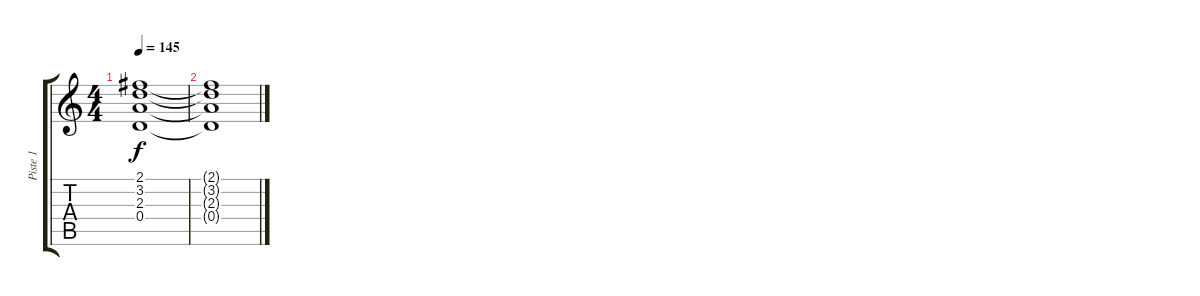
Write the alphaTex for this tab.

\track ("Piste 1" "Piste 1") {instrument acousticguitarsteel}
\staff {score tabs}
\tuning (E4 B3 G3 D3 A2 E2) {hide}
\ts (4 4)
\tempo 145
\clef g2
\ks c
(2.1 3.2 2.3 0.4).1{dy f} |
(2.1{t} 3.2{t} 2.3{t} 0.4{t}).1
